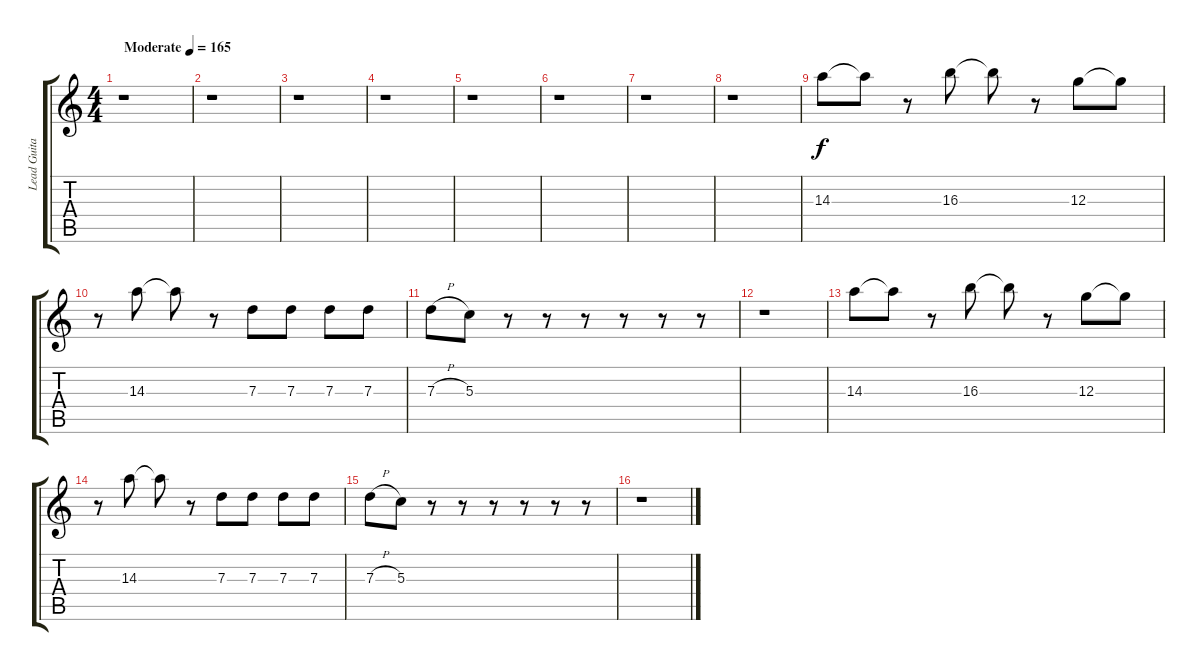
\track ("Lead Guitar - Clean" "Lead Guita") {instrument electricguitarjazz}
\staff {score tabs}
\tuning (E4 B3 G3 D3 A2 D2) {hide}
\ts (4 4)
\tempo (165 "Moderate")
\clef g2
\ks c
r.1{dy f instrument electricguitarjazz} |
r.1 |
r.1 |
r.1 |
r.1 |
r.1 |
r.1 |
r.1 |
14.3.8 14.3{t}.8 r.8 16.3.8 16.3{t}.8 r.8 12.3.8 12.3{t}.8 |
r.8 14.3.8 14.3{t}.8 r.8 7.3.8 7.3.8 7.3.8 7.3.8 |
7.3{h}.8 5.3.8 r.8 r.8 r.8 r.8 r.8 r.8 |
r.1 |
14.3.8 14.3{t}.8 r.8 16.3.8 16.3{t}.8 r.8 12.3.8 12.3{t}.8 |
r.8 14.3.8 14.3{t}.8 r.8 7.3.8 7.3.8 7.3.8 7.3.8 |
7.3{h}.8 5.3.8 r.8 r.8 r.8 r.8 r.8 r.8 |
r.1
